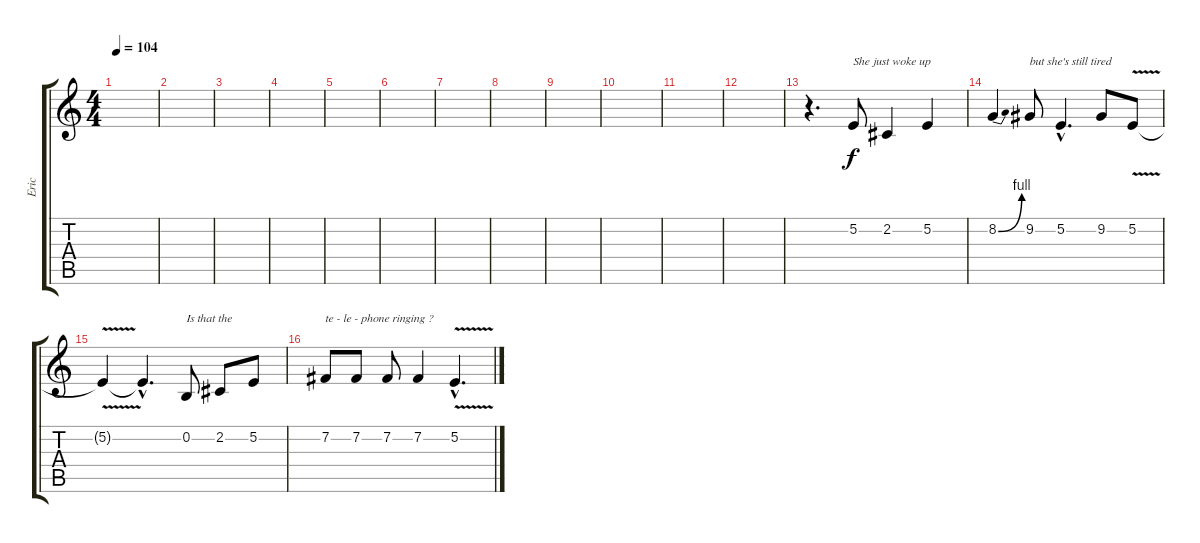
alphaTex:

\track ("Eric" "Eric") {instrument baritonesax}
\staff {score tabs}
\tuning (E4 B3 G3 D3 A2 E2) {hide}
\ts (4 4)
\tempo 104
\clef g2
\ks c
|
|
|
|
|
|
|
|
|
|
|
|
r.4{d} 5.2.8{txt "She just woke up"} 2.2.4 5.2.4 |
8.2{be (bend 0 0 60 4)}.4 9.2.8{txt "but she's still tired"} 5.2{hac}.4{d} 9.2.8 5.2{v}.8 |
5.2{t}.4 5.2{hac t}.4{d} 0.2.8{txt "Is that the"} 2.2.8 5.2.8 |
7.2.8{txt "te - le - phone ringing ?"} 7.2.8 7.2.8 7.2.4 5.2{v hac}.4{d}
